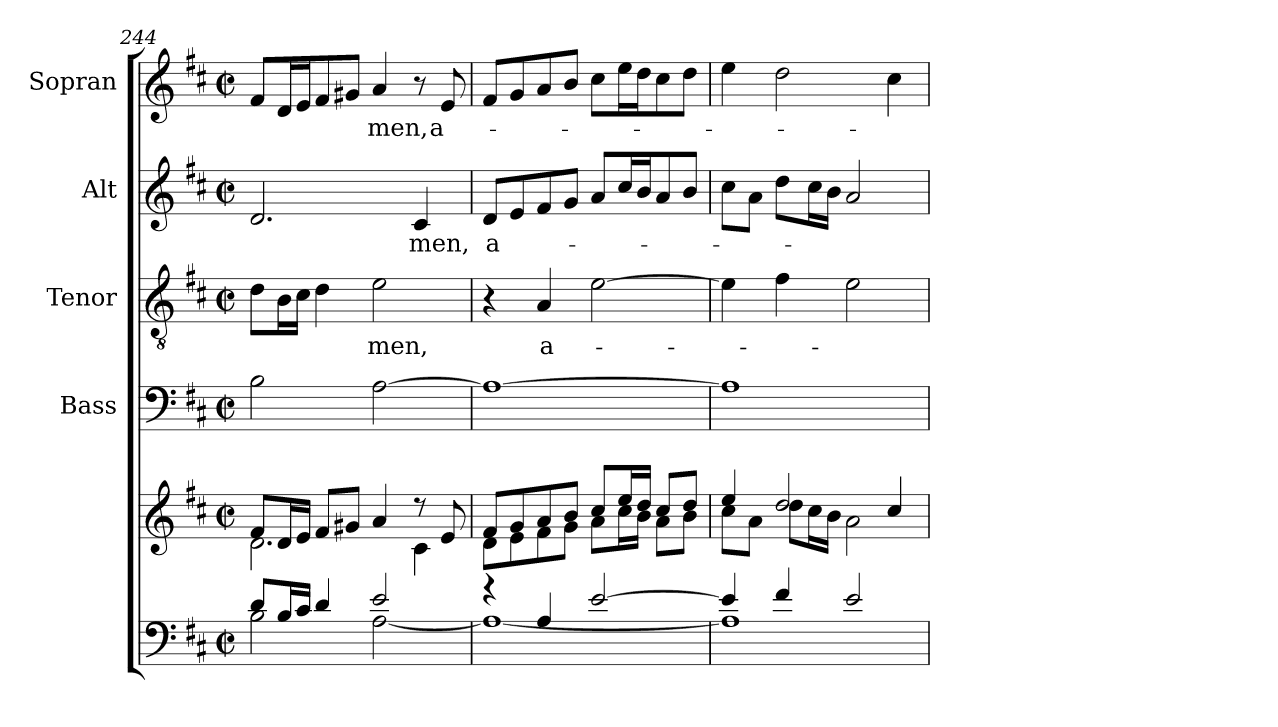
**kern	**kern	**kern	**kern	**text	**kern	**text	**kern	**text
*part5	*part5	*part4	*part3	*part3	*part2	*part2	*part1	*part1
*staff6	*staff5	*staff4	*staff3	*staff3	*staff2	*staff2	*staff1	*staff1
*	*	*I"Bass	*I"Tenor	*	*I"Alt	*	*I"Sopran	*
*	*	*I'B.	*I'T.	*	*I'A.	*	*I'S.	*
!!LO:LB:g=z
*clefF4	*clefG2	*clefF4	*clefGv2	*	*clefG2	*	*clefG2	*
*k[f#c#]	*k[f#c#]	*k[f#c#]	*k[f#c#]	*	*k[f#c#]	*	*k[f#c#]	*
*D:	*D:	*D:	*D:	*	*D:	*	*D:	*
*M2/2	*M2/2	*M2/2	*M2/2	*	*M2/2	*	*M2/2	*
*met(c|)	*met(c|)	*met(c|)	*met(c|)	*	*met(c|)	*	*met(c|)	*
=244	=244	=244	=244	=244	=244	=244	=244	=244
*^	*^	*	*	*	*	*	*	*
8d/L	2B\	8f#/L	2.d\	2B\	8d\L	.	2.d/	.	8f#/L	.
16B/L	.	16d/L	.	.	16B\L	.	.	.	16d/L	.
16c#/JJ	.	16e/JJ	.	.	16c#\JJ	.	.	.	16e/J	.
4d/	.	8f#/L	.	.	4d\	.	.	.	8f#/	.
.	.	8g#X/J	.	.	.	.	.	.	8g#X/J	.
!	!	!	!	!	!	!LO:LY:b	!	!	!	!LO:LY:b
2e/	[<2A\	4a/	.	[2A\	2e\	-men,	.	.	4a/	-men,
!	!	!	!	!	!	!	!	!LO:LY:b	!	!
.	.	8r	4c#\	.	.	.	4c#/	-men,	8r	.
!	!	!	!	!	!	!	!	!	!	!LO:LY:b
.	.	8e/	.	.	.	.	.	.	8e/	a-
=245	=245	=245	=245	=245	=245	=245	=245	=245	=245	=245
!	!	!	!	!	!	!	!	!LO:LY:b	!	!
4rf	1A_	8f#/L	8d\L	1A_	4r	.	8d/L	a-	8f#/L	.
.	.	8g/	8e\	.	.	.	8e/	.	8g/	.
!	!	!	!	!	!	!LO:LY:b	!	!	!	!
4A/	.	8a/	8f#\	.	4A/	a-	8f#/	.	8a/	.
.	.	8b/J	8g\J	.	.	.	8g/J	.	8b/J	.
[>2e/	.	8cc#/L	8a\L	.	[2e\	.	8a/L	.	8cc#\L	.
.	.	16ee/L	16cc#\L	.	.	.	16cc#/L	.	16ee\L	.
.	.	16dd/JJ	16b\JJ	.	.	.	16b/J	.	16dd\J	.
.	.	8cc#/L	8a\L	.	.	.	8a/	.	8cc#\	.
.	.	8dd/J	8b\J	.	.	.	8b/J	.	8dd\J	.
=246	=246	=246	=246	=246	=246	=246	=246	=246	=246	=246
4e/]	1A]	4ee/	8cc#\L	1A]	4e\]	.	8cc#\L	.	4ee\	.
.	.	.	8a\J	.	.	.	8a\J	.	.	.
4f#/	.	2dd/	8dd\L	.	4f#\	.	8dd\L	.	2dd\	.
.	.	.	16cc#\L	.	.	.	16cc#\L	.	.	.
.	.	.	16b\JJ	.	.	.	16b\JJ	.	.	.
2e/	.	.	2a\	.	2e\	.	2a/	.	.	.
.	.	4cc#/	.	.	.	.	.	.	4cc#\	.
*v	*v	*	*	*	*	*	*	*	*	*
*	*v	*v	*	*	*	*	*	*	*
=	=	=	=	=	=	=	=	=
*-	*-	*-	*-	*-	*-	*-	*-	*-
